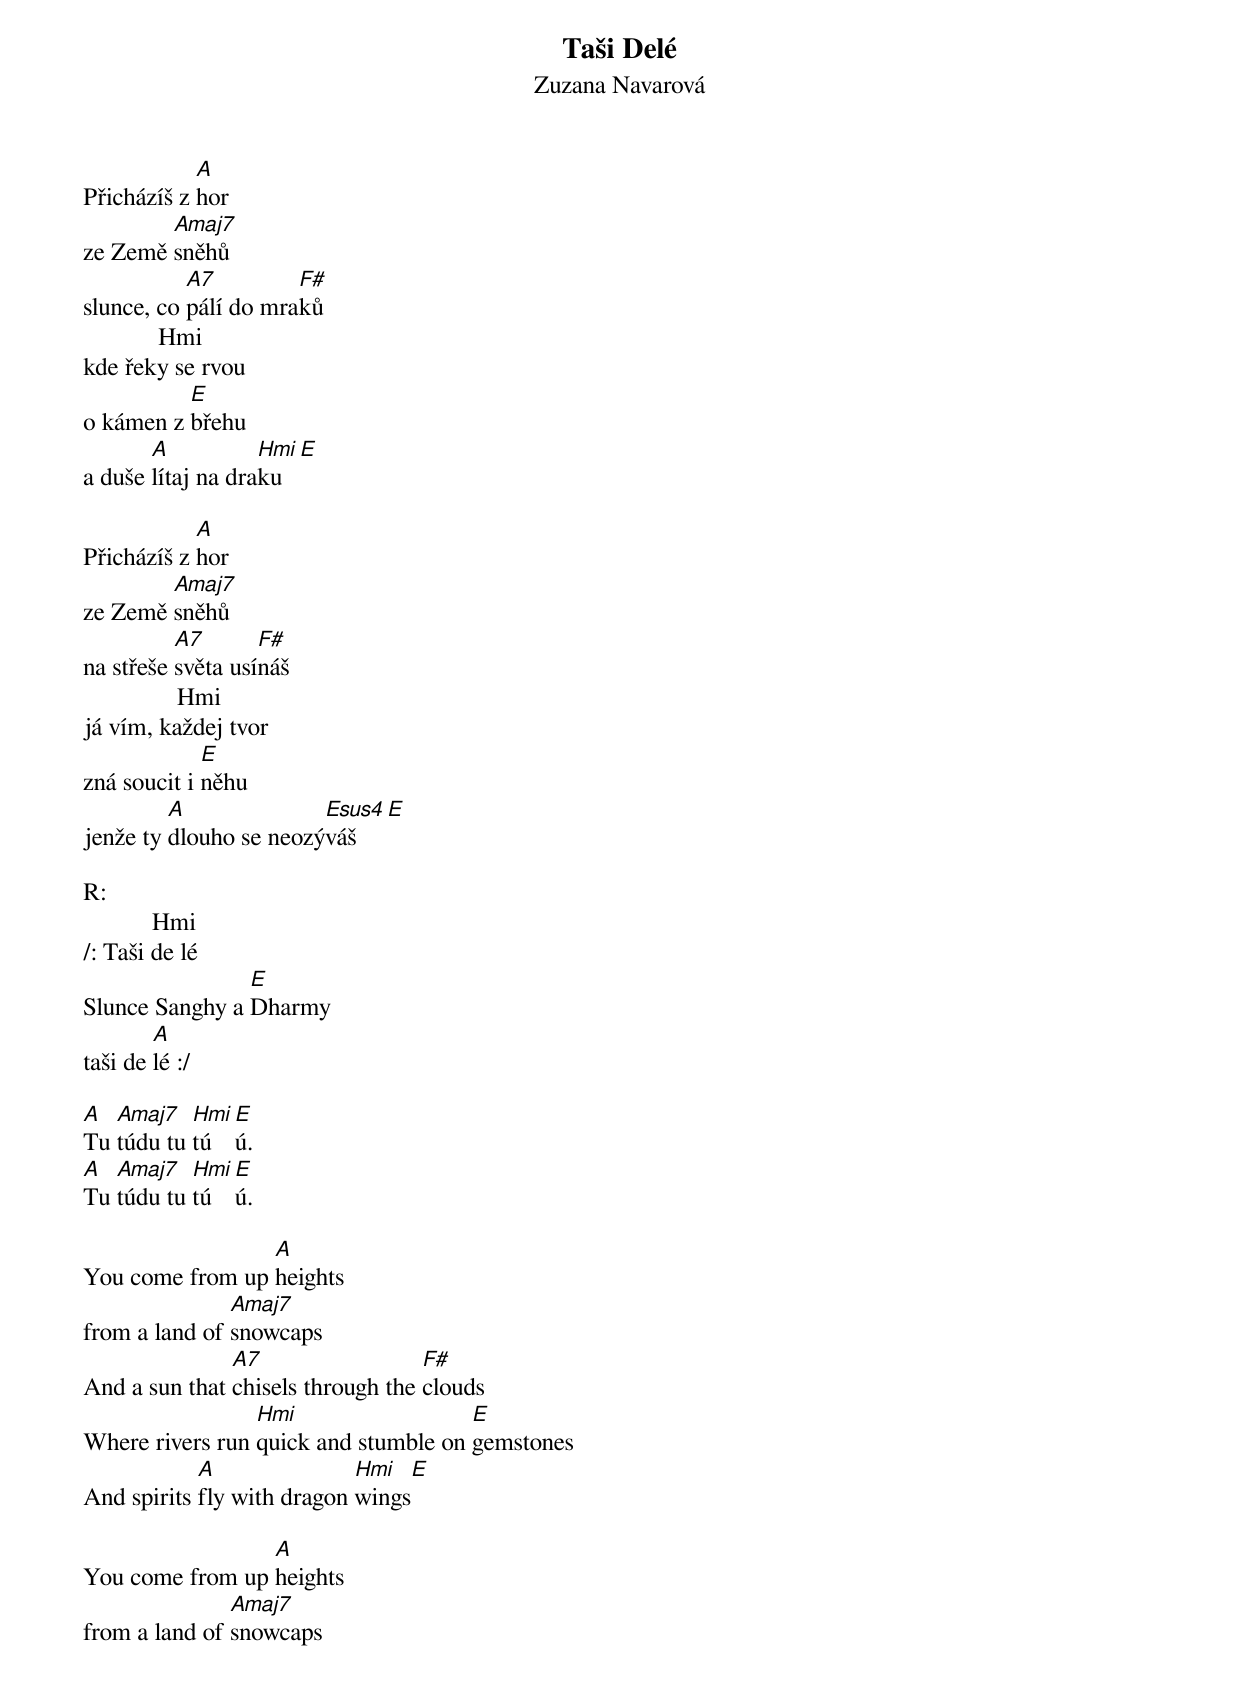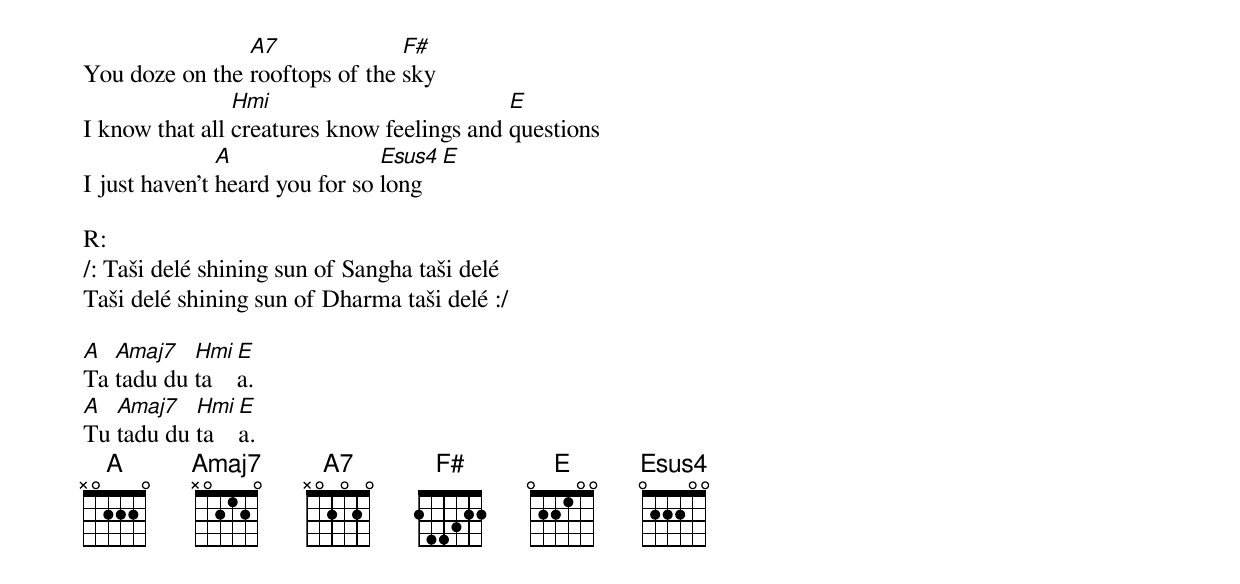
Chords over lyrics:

Taši Delé
Zuzana Navarová


            A
Přicházíš z hor
        Amaj7
ze Země sněhů
           A7         F#
slunce, co pálí do mraků
            Hmi
kde řeky se rvou
          E
o kámen z břehu
       A           Hmi
a duše lítaj na draku[E]

            A
Přicházíš z hor
        Amaj7
ze Země sněhů
          A7       F#
na střeše světa usínáš
               Hmi
já vím, každej tvor
             E
zná soucit i něhu
         A              Esus4
jenže ty dlouho se neozýváš[E]

R:
           Hmi
/: Taši de lé
                E
Slunce Sanghy a Dharmy
        A
taši de lé :/

A  Amaj7   Hmi
Tu túdu tu tú[E]ú.
A  Amaj7   Hmi
Tu túdu tu tú[E]ú.

                 A
You come from up heights
               Amaj7
from a land of snowcaps
               A7                  F#
And a sun that chisels through the clouds
                 Hmi                  E
Where rivers run quick and stumble on gemstones
            A               Hmi  E
And spirits fly with dragon wings

                 A
You come from up heights
               Amaj7
from a land of snowcaps
                A7              F#
You doze on the rooftops of the sky
                Hmi                         E
I know that all creatures know feelings and questions
               A                Esus4
I just haven't heard you for so long[E]

R:
/: Taši delé shining sun of Sangha taši delé
Taši delé shining sun of Dharma taši delé :/

A  Amaj7   Hmi
Ta tadu du ta[E]a.
A  Amaj7   Hmi
Tu tadu du ta[E]a.
